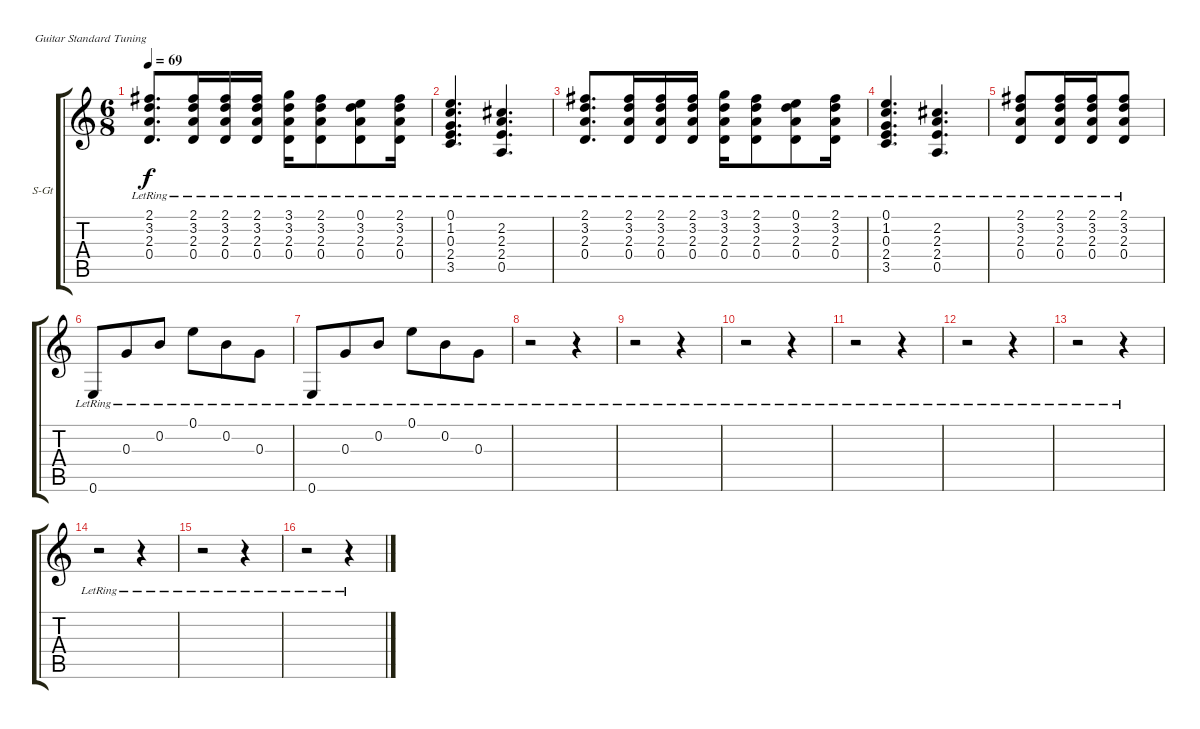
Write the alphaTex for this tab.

\bracketExtendMode groupsimilarinstruments
\firstSystemTrackNameOrientation horizontal
\otherSystemsTrackNameOrientation horizontal
\track ("Guitar 1" "S-Gt") {instrument acousticguitarsteel}
\staff {score tabs}
\tuning (E4 B3 G3 D3 A2 E2)
\ts (6 8)
\tempo 69
\clef g2
\ks c
(2.1{lr} 3.2{lr} 2.3{lr} 0.4{lr}).8{d dy f} (2.1{lr} 3.2{lr} 2.3{lr} 0.4{lr}).16 (2.1{lr} 3.2{lr} 2.3{lr} 0.4{lr}).16 (2.1{lr} 3.2{lr} 2.3{lr} 0.4{lr}).16 (3.1{lr} 3.2{lr} 2.3{lr} 0.4{lr}).16 (2.1{lr} 3.2{lr} 2.3{lr} 0.4{lr}).8 (0.1{lr} 3.2{lr} 2.3{lr} 0.4{lr}).8 (2.1{lr} 3.2{lr} 2.3{lr} 0.4{lr}).16 |
(0.1{lr} 1.2{lr} 0.3{lr} 2.4{lr} 3.5{lr}).4{d} (2.2{lr} 2.3{lr} 2.4{lr} 0.5{lr}).4{d} |
(2.1{lr} 3.2{lr} 2.3{lr} 0.4{lr}).8{d} (2.1{lr} 3.2{lr} 2.3{lr} 0.4{lr}).16 (2.1{lr} 3.2{lr} 2.3{lr} 0.4{lr}).16 (2.1{lr} 3.2{lr} 2.3{lr} 0.4{lr}).16 (3.1{lr} 3.2{lr} 2.3{lr} 0.4{lr}).16 (2.1{lr} 3.2{lr} 2.3{lr} 0.4{lr}).8 (0.1{lr} 3.2{lr} 2.3{lr} 0.4{lr}).8 (2.1{lr} 3.2{lr} 2.3{lr} 0.4{lr}).16 |
(0.1{lr} 1.2{lr} 0.3{lr} 2.4{lr} 3.5{lr}).4{d} (2.2{lr} 2.3{lr} 2.4{lr} 0.5{lr}).4{d} |
(2.1{lr} 3.2{lr} 2.3{lr} 0.4{lr}).8 (2.1{lr} 3.2{lr} 2.3{lr} 0.4{lr}).16 (2.1{lr} 3.2{lr} 2.3{lr} 0.4{lr}).16 (2.1{lr} 3.2{lr} 2.3{lr} 0.4{lr}).8 |
0.6{lr}.8 0.3{lr}.8 0.2{lr}.8 0.1{lr}.8 0.2{lr}.8 0.3{lr}.8 |
0.6{lr}.8 0.3{lr}.8 0.2{lr}.8 0.1{lr}.8 0.2{lr}.8 0.3{lr}.8 |
r.2 r.4 |
r.2 r.4 |
r.2 r.4 |
r.2 r.4 |
r.2 r.4 |
r.2 r.4 |
r.2 r.4 |
r.2 r.4 |
r.2 r.4
